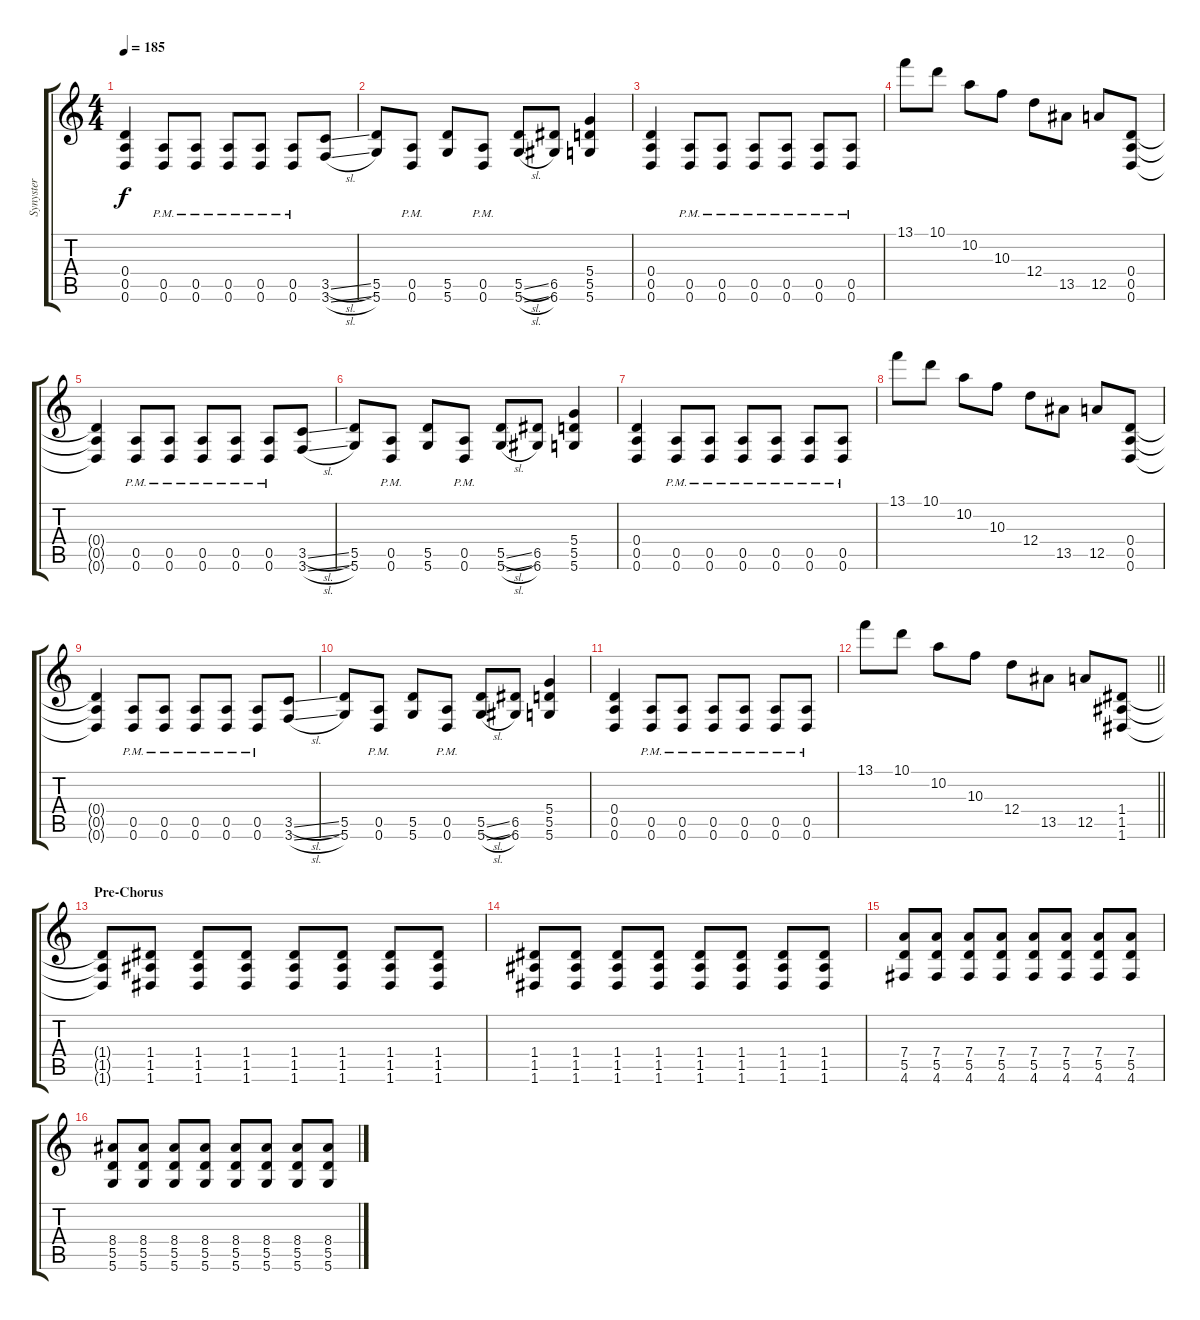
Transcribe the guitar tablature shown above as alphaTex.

\track ("Synyster" "Synyster") {instrument distortionguitar}
\staff {score tabs}
\tuning (E4 B3 G3 D3 A2 D2) {hide}
\ts (4 4)
\tempo 185
\clef g2
\ks c
(0.4{t} 0.5{t} 0.6{t}).4{dy f} (0.5{pm} 0.6{pm}).8 (0.5{pm} 0.6{pm}).8 (0.5{pm} 0.6{pm}).8 (0.5{pm} 0.6{pm}).8 (0.5{pm} 0.6{pm}).8 (3.5{sl} 3.6{sl}).8 |
(5.5 5.6).8 (0.5{pm} 0.6{pm}).8 (5.5 5.6).8 (0.5{pm} 0.6{pm}).8 (5.5{sl} 5.6{sl}).8 (6.5 6.6).8 (5.4 5.5 5.6).4 |
(0.4 0.5 0.6).4 (0.5{pm} 0.6{pm}).8 (0.5{pm} 0.6{pm}).8 (0.5{pm} 0.6{pm}).8 (0.5{pm} 0.6{pm}).8 (0.5{pm} 0.6{pm}).8 (0.5{pm} 0.6{pm}).8 |
13.1.8 10.1.8 10.2.8 10.3.8 12.4.8 13.5.8 12.5.8 (0.4 0.5 0.6).8 |
(0.4{t} 0.5{t} 0.6{t}).4 (0.5{pm} 0.6{pm}).8 (0.5{pm} 0.6{pm}).8 (0.5{pm} 0.6{pm}).8 (0.5{pm} 0.6{pm}).8 (0.5{pm} 0.6{pm}).8 (3.5{sl} 3.6{sl}).8 |
(5.5 5.6).8 (0.5{pm} 0.6{pm}).8 (5.5 5.6).8 (0.5{pm} 0.6{pm}).8 (5.5{sl} 5.6{sl}).8 (6.5 6.6).8 (5.4 5.5 5.6).4 |
(0.4 0.5 0.6).4 (0.5{pm} 0.6{pm}).8 (0.5{pm} 0.6{pm}).8 (0.5{pm} 0.6{pm}).8 (0.5{pm} 0.6{pm}).8 (0.5{pm} 0.6{pm}).8 (0.5{pm} 0.6{pm}).8 |
13.1.8 10.1.8 10.2.8 10.3.8 12.4.8 13.5.8 12.5.8 (0.4 0.5 0.6).8 |
(0.4{t} 0.5{t} 0.6{t}).4 (0.5{pm} 0.6{pm}).8 (0.5{pm} 0.6{pm}).8 (0.5{pm} 0.6{pm}).8 (0.5{pm} 0.6{pm}).8 (0.5{pm} 0.6{pm}).8 (3.5{sl} 3.6{sl}).8 |
(5.5 5.6).8 (0.5{pm} 0.6{pm}).8 (5.5 5.6).8 (0.5{pm} 0.6{pm}).8 (5.5{sl} 5.6{sl}).8 (6.5 6.6).8 (5.4 5.5 5.6).4 |
(0.4 0.5 0.6).4 (0.5{pm} 0.6{pm}).8 (0.5{pm} 0.6{pm}).8 (0.5{pm} 0.6{pm}).8 (0.5{pm} 0.6{pm}).8 (0.5{pm} 0.6{pm}).8 (0.5{pm} 0.6{pm}).8 |
\barLineRight lightlight
13.1.8 10.1.8 10.2.8 10.3.8 12.4.8 13.5.8 12.5.8 (1.4 1.5 1.6).8 |
\section ("" "Pre-Chorus")
(1.4{t} 1.5{t} 1.6{t}).8 (1.4 1.5 1.6).8 (1.4 1.5 1.6).8 (1.4 1.5 1.6).8 (1.4 1.5 1.6).8 (1.4 1.5 1.6).8 (1.4 1.5 1.6).8 (1.4 1.5 1.6).8 |
(1.4 1.5 1.6).8 (1.4 1.5 1.6).8 (1.4 1.5 1.6).8 (1.4 1.5 1.6).8 (1.4 1.5 1.6).8 (1.4 1.5 1.6).8 (1.4 1.5 1.6).8 (1.4 1.5 1.6).8 |
(7.4 5.5 4.6).8 (7.4 5.5 4.6).8 (7.4 5.5 4.6).8 (7.4 5.5 4.6).8 (7.4 5.5 4.6).8 (7.4 5.5 4.6).8 (7.4 5.5 4.6).8 (7.4 5.5 4.6).8 |
(8.4 5.5 5.6).8 (8.4 5.5 5.6).8 (8.4 5.5 5.6).8 (8.4 5.5 5.6).8 (8.4 5.5 5.6).8 (8.4 5.5 5.6).8 (8.4 5.5 5.6).8 (8.4 5.5 5.6).8
